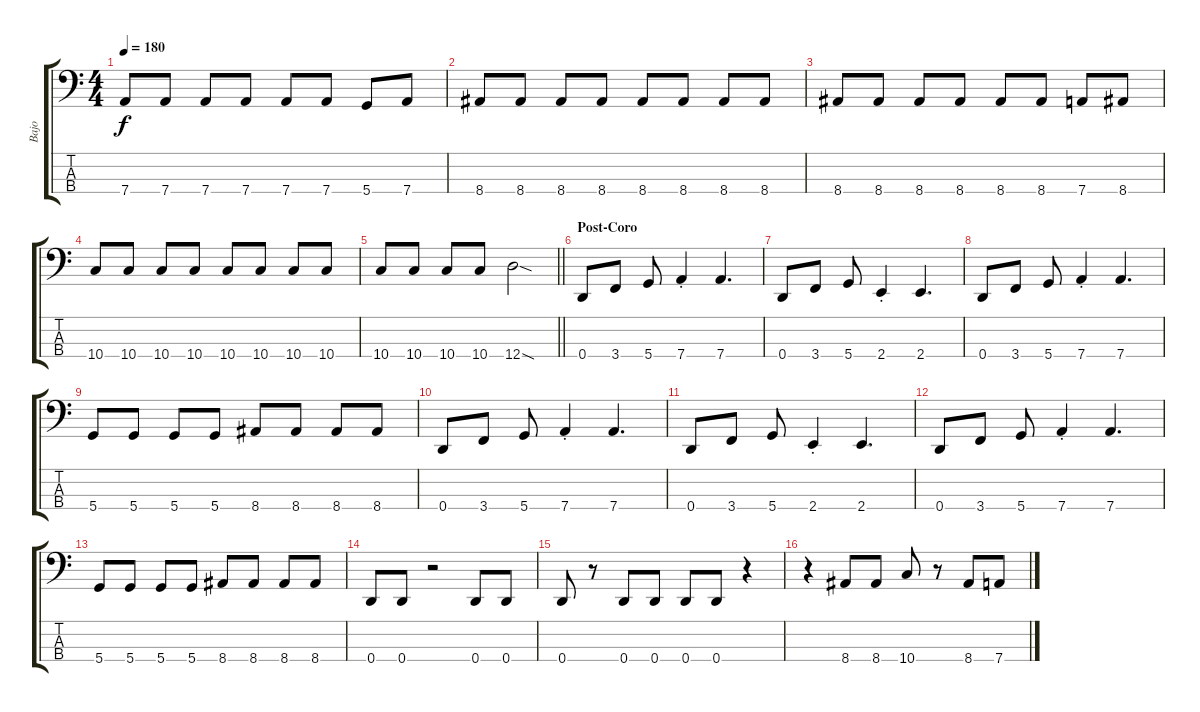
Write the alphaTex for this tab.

\track ("Bajo" "Bajo") {instrument electricbassfinger bank 67}
\staff {score tabs}
\tuning (G2 D2 A1 D1) {hide}
\ts (4 4)
\tempo 180
\clef f4
\ks c
7.4.8{dy f} 7.4.8 7.4.8 7.4.8 7.4.8 7.4.8 5.4.8 7.4.8 |
8.4.8 8.4.8 8.4.8 8.4.8 8.4.8 8.4.8 8.4.8 8.4.8 |
8.4.8 8.4.8 8.4.8 8.4.8 8.4.8 8.4.8 7.4.8 8.4.8 |
10.4.8 10.4.8 10.4.8 10.4.8 10.4.8 10.4.8 10.4.8 10.4.8 |
\barLineRight lightlight
10.4.8 10.4.8 10.4.8 10.4.8 12.4{sod}.2 |
\section ("" "Post-Coro")
0.4.8 3.4.8 5.4.8 7.4{st}.4 7.4.4{d} |
0.4.8 3.4.8 5.4.8 2.4{st}.4 2.4.4{d} |
0.4.8 3.4.8 5.4.8 7.4{st}.4 7.4.4{d} |
5.4.8 5.4.8 5.4.8 5.4.8 8.4.8 8.4.8 8.4.8 8.4.8 |
0.4.8 3.4.8 5.4.8 7.4{st}.4 7.4.4{d} |
0.4.8 3.4.8 5.4.8 2.4{st}.4 2.4.4{d} |
0.4.8 3.4.8 5.4.8 7.4{st}.4 7.4.4{d} |
5.4.8 5.4.8 5.4.8 5.4.8 8.4.8 8.4.8 8.4.8 8.4.8 |
0.4.8 0.4.8 r.2 0.4.8 0.4.8 |
0.4.8 r.8 0.4.8 0.4.8 0.4.8 0.4.8 r.4 |
r.4 8.4.8 8.4.8 10.4.8 r.8 8.4.8 7.4.8
